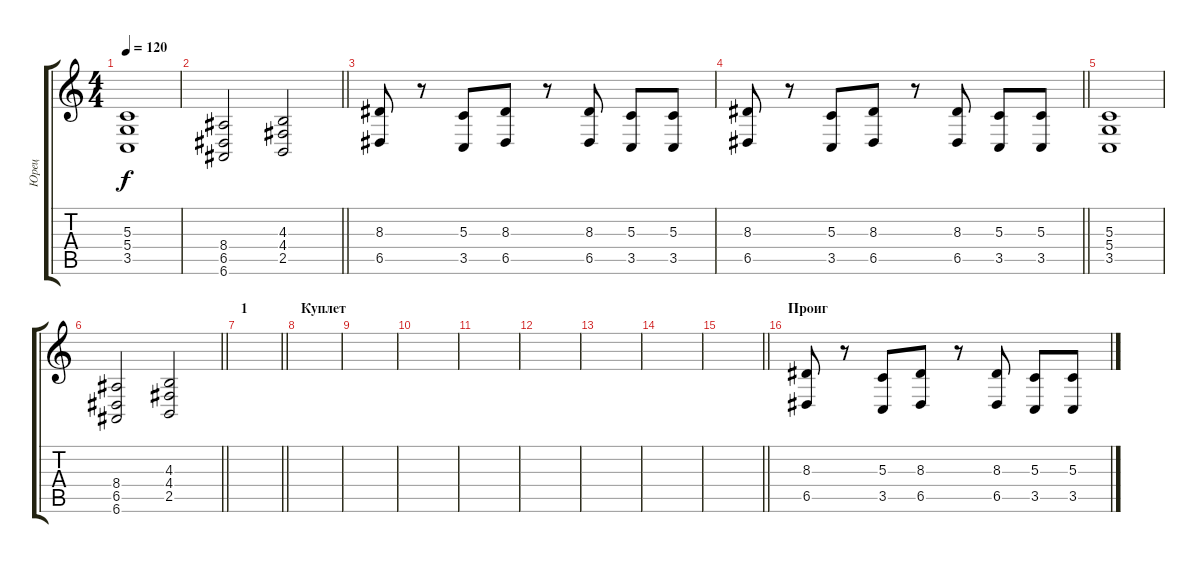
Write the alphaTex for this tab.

\track ("Юрец" "Юрец") {instrument acousticgrandpiano}
\staff {score tabs}
\tuning (E4 B3 G3 D3 A2 E2) {hide}
\ts (4 4)
\tempo 120
\clef g2
\ks c
(5.3 5.4 3.5).1{dy f} |
\barLineRight lightlight
(8.4 6.5 6.6).2 (4.3 4.4 2.5).2 |
(8.3 6.5).8 r.8 (5.3 3.5).8 (8.3 6.5).8 r.8 (8.3 6.5).8 (5.3 3.5).8 (5.3 3.5).8 |
\barLineRight lightlight
(8.3 6.5).8 r.8 (5.3 3.5).8 (8.3 6.5).8 r.8 (8.3 6.5).8 (5.3 3.5).8 (5.3 3.5).8 |
(5.3 5.4 3.5).1 |
\barLineRight lightlight
(8.4 6.5 6.6).2 (4.3 4.4 2.5).2 |
\section ("" "1")
\barLineRight lightlight
|
\section ("" "Куплет")
|
|
|
|
|
|
|
\barLineRight lightlight
|
\section ("" "Проиг")
(8.3 6.5).8 r.8 (5.3 3.5).8 (8.3 6.5).8 r.8 (8.3 6.5).8 (5.3 3.5).8 (5.3 3.5).8
